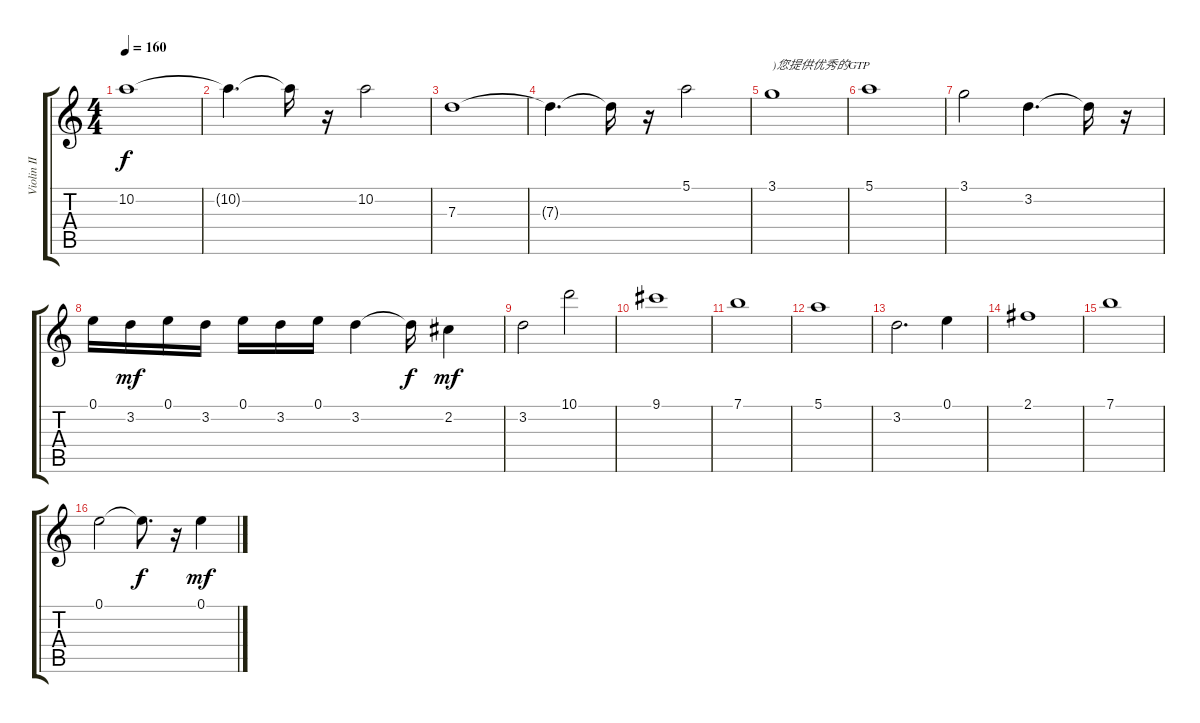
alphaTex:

\track ("Violin II" "Violin II") {instrument acousticguitarnylon}
\staff {score tabs}
\tuning (E4 B3 G3 D3 A2 E2) {hide}
\ts (4 4)
\tempo 160
\clef g2
\ks c
10.2.1{dy f} |
10.2{t}.4{d} 10.2{t}.16 r.16 10.2.2 |
7.3.1 |
7.3{t}.4{d} 7.3{t}.16 r.16 5.1.2 |
3.1.1{txt ")您提供优秀的GTP"} |
5.1.1 |
3.1.2 3.2.4{d} 3.2{t}.16 r.16 |
0.1.16 3.2.16{dy mf} 0.1.16 3.2.16 0.1.16 3.2.16 0.1.16 3.2.4 3.2{t}.16{dy f} 2.2.4{dy mf} |
3.2.2 10.1.2 |
9.1.1 |
7.1.1 |
5.1.1 |
3.2.2{d} 0.1.4 |
2.1.1 |
7.1.1 |
0.1.2 0.1{t}.8{d dy f} r.16 0.1.4{dy mf}
